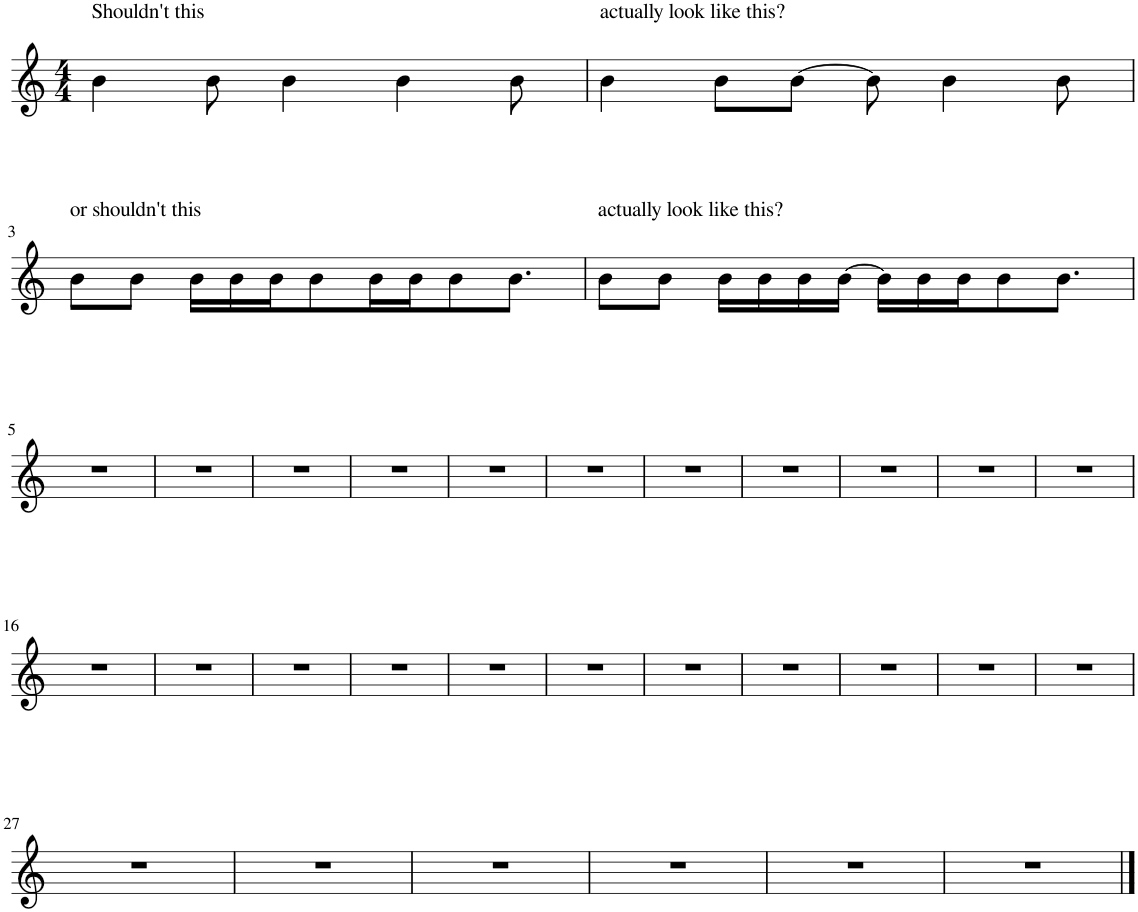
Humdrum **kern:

**kern
*part1
*staff1
*I"Piano
*I'Pno.
*clefG2
*k[]
*M4/4
=1
!LO:TX:a:t=Shouldn't this
4b\
8b\
4b\
4b\
8b\
=2
!LO:TX:a:t=actually look like this?
4b\
8b\L
[8b\J
8b\]
4b\
8b\
!!LO:LB:g=z
=3
!LO:TX:a:t=or shouldn't this
8b\L
8b\J
16b\LL
16b\
16b\J
8b\
16b\L
16b\J
8b\
8.b\J
=4
!LO:TX:a:t=actually look like this?
8b\L
8b\J
16b\LL
16b\
16b\
[16b\JJ
16b\LL]
16b\
16b\J
8b\
8.b\J
!!LO:LB:g=z
=5
1r
=6
1r
=7
1r
=8
1r
=9
1r
=10
1r
=11
1r
=12
1r
=13
1r
=14
1r
=15
1r
!!LO:LB:g=z
=16
1r
=17
1r
=18
1r
=19
1r
=20
1r
=21
1r
=22
1r
=23
1r
=24
1r
=25
1r
=26
1r
!!LO:LB:g=z
=27
1r
=28
1r
=29
1r
=30
1r
=31
1r
=32
1r
==
*-
